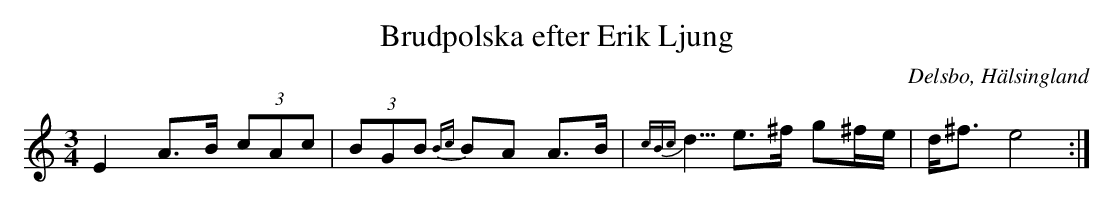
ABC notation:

X:1
T: Brudpolska efter Erik Ljung
O: Delsbo, Hälsingland
M: 3/4
L: 1/8
K: Am
E2 A>B (3cAc| (3BGB {Bc}BA A>B|{cBc}d5/4 e>^f g^f/e/|d<^f e4 :|
